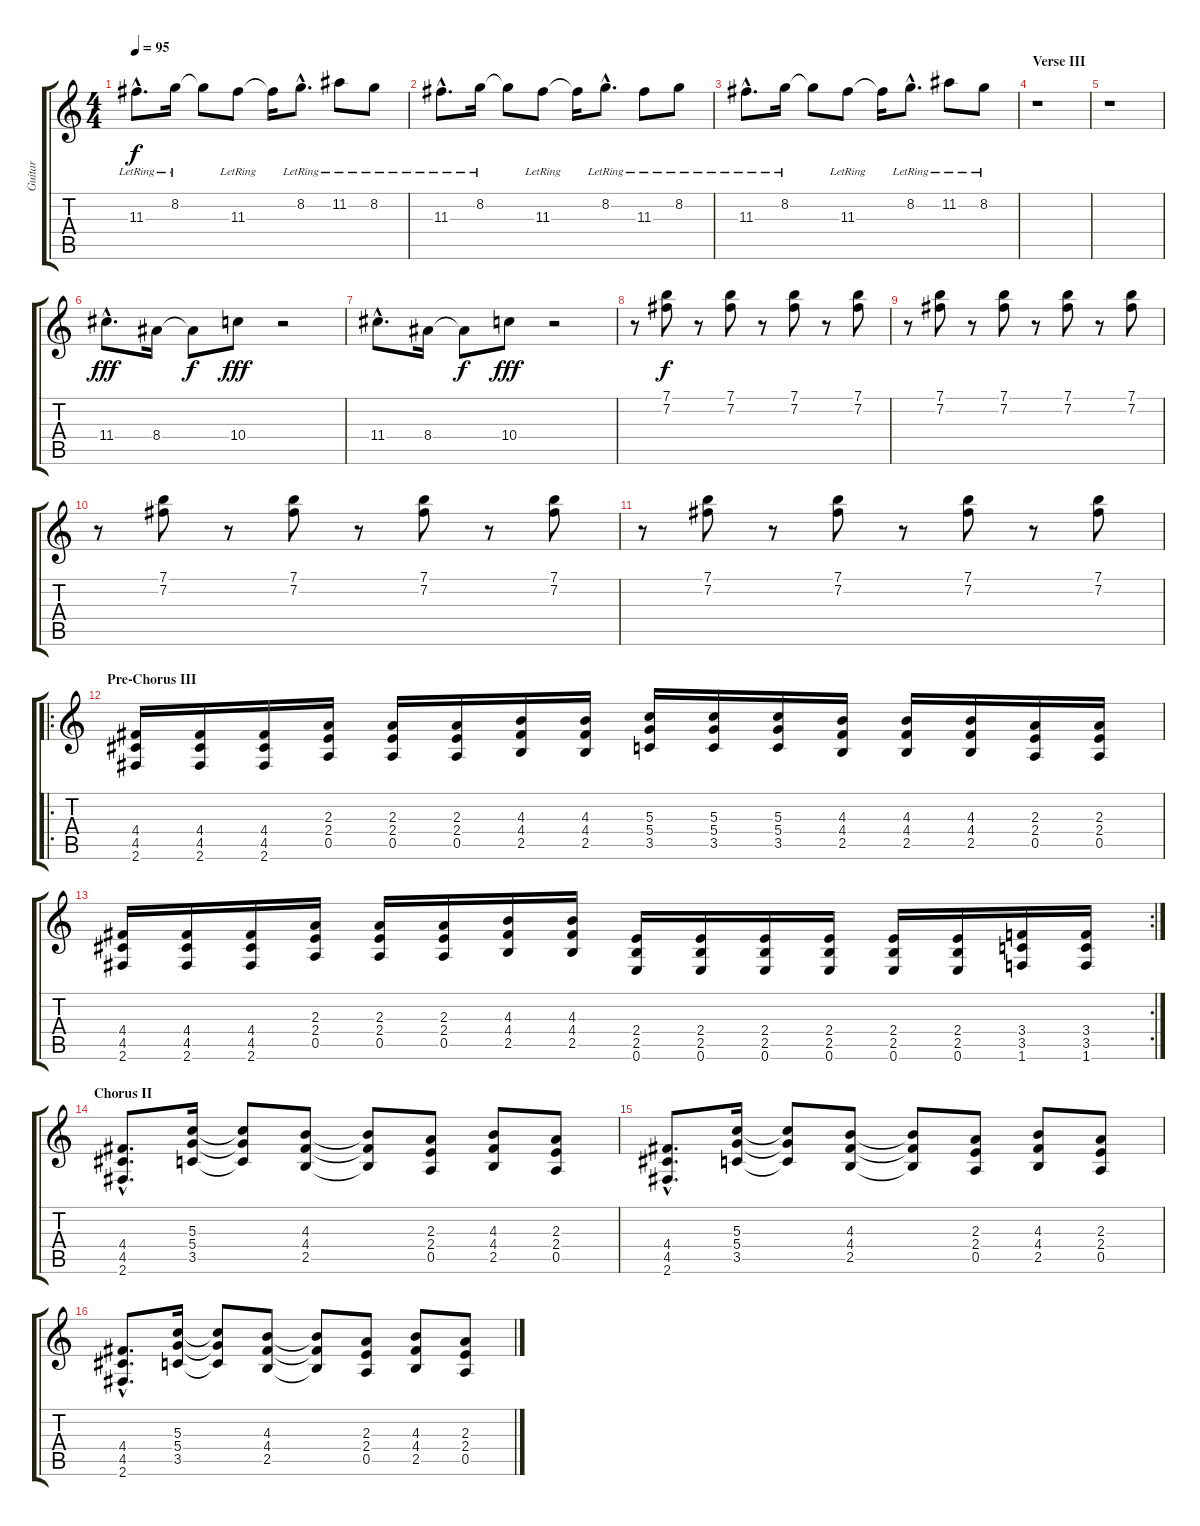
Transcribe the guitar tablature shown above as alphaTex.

\track ("Guitar" "Guitar") {instrument distortionguitar}
\staff {score tabs}
\tuning (E4 B3 G3 D3 A2 E2) {hide}
\ts (4 4)
\tempo 95
\clef g2
\ks c
11.3{hac lr}.8{d dy f} 8.2{lr}.16 8.2{t}.8 11.3{lr}.8 11.3{t}.16 8.2{hac lr}.8{d} 11.2{lr}.8 8.2{lr}.8 |
11.3{hac lr}.8{d} 8.2{lr}.16 8.2{t}.8 11.3{lr}.8 11.3{t}.16 8.2{hac lr}.8{d} 11.3{lr}.8 8.2{lr}.8 |
11.3{hac lr}.8{d} 8.2{lr}.16 8.2{t}.8 11.3{lr}.8 11.3{t}.16 8.2{hac lr}.8{d} 11.2{lr}.8 8.2{lr}.8 |
\section ("" "Verse III")
r.1 |
r.1 |
11.4{hac}.8{d dy fff} 8.4.16 8.4{t}.8{dy f} 10.4.8{dy fff} r.2 |
11.4{hac}.8{d} 8.4.16 8.4{t}.8{dy f} 10.4.8{dy fff} r.2 |
r.8 (7.1 7.2).8{dy f} r.8 (7.1 7.2).8 r.8 (7.1 7.2).8 r.8 (7.1 7.2).8 |
r.8 (7.1 7.2).8 r.8 (7.1 7.2).8 r.8 (7.1 7.2).8 r.8 (7.1 7.2).8 |
r.8 (7.1 7.2).8 r.8 (7.1 7.2).8 r.8 (7.1 7.2).8 r.8 (7.1 7.2).8 |
r.8 (7.1 7.2).8 r.8 (7.1 7.2).8 r.8 (7.1 7.2).8 r.8 (7.1 7.2).8 |
\ro
\section ("" "Pre-Chorus III")
(4.4 4.5 2.6).16 (4.4 4.5 2.6).16 (4.4 4.5 2.6).16 (2.3 2.4 0.5).16 (2.3 2.4 0.5).16 (2.3 2.4 0.5).16 (4.3 4.4 2.5).16 (4.3 4.4 2.5).16 (5.3 5.4 3.5).16 (5.3 5.4 3.5).16 (5.3 5.4 3.5).16 (4.3 4.4 2.5).16 (4.3 4.4 2.5).16 (4.3 4.4 2.5).16 (2.3 2.4 0.5).16 (2.3 2.4 0.5).16 |
\rc 2
(4.4 4.5 2.6).16 (4.4 4.5 2.6).16 (4.4 4.5 2.6).16 (2.3 2.4 0.5).16 (2.3 2.4 0.5).16 (2.3 2.4 0.5).16 (4.3 4.4 2.5).16 (4.3 4.4 2.5).16 (2.4 2.5 0.6).16 (2.4 2.5 0.6).16 (2.4 2.5 0.6).16 (2.4 2.5 0.6).16 (2.4 2.5 0.6).16 (2.4 2.5 0.6).16 (3.4 3.5 1.6).16 (3.4 3.5 1.6).16 |
\section ("" "Chorus II")
(4.4{hac} 4.5{hac} 2.6{hac}).8{d} (5.3 5.4 3.5).16 (5.3{t} 5.4{t} 3.5{t}).8 (4.3 4.4 2.5).8 (4.3{t} 4.4{t} 2.5{t}).8 (2.3 2.4 0.5).8 (4.3 4.4 2.5).8 (2.3 2.4 0.5).8 |
(4.4{hac} 4.5{hac} 2.6{hac}).8{d} (5.3 5.4 3.5).16 (5.3{t} 5.4{t} 3.5{t}).8 (4.3 4.4 2.5).8 (4.3{t} 4.4{t} 2.5{t}).8 (2.3 2.4 0.5).8 (4.3 4.4 2.5).8 (2.3 2.4 0.5).8 |
(4.4{hac} 4.5{hac} 2.6{hac}).8{d} (5.3 5.4 3.5).16 (5.3{t} 5.4{t} 3.5{t}).8 (4.3 4.4 2.5).8 (4.3{t} 4.4{t} 2.5{t}).8 (2.3 2.4 0.5).8 (4.3 4.4 2.5).8 (2.3 2.4 0.5).8
